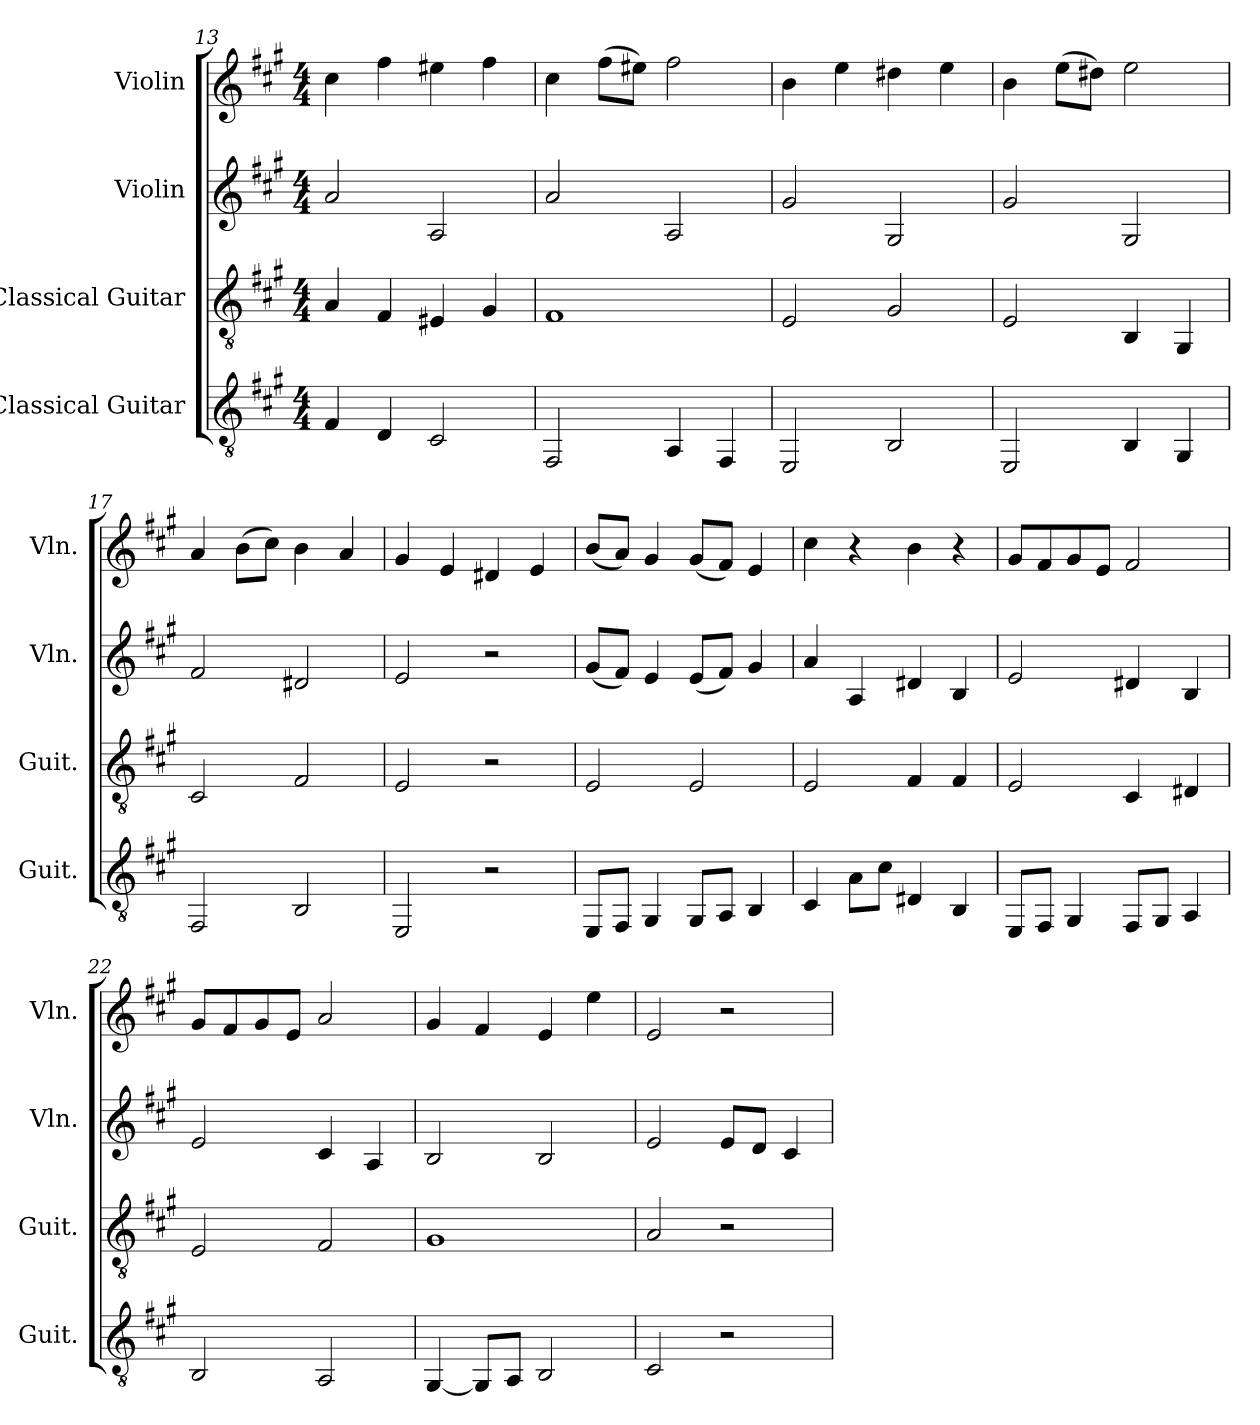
**kern	**kern	**kern	**kern
*part4	*part3	*part2	*part1
*staff4	*staff3	*staff2	*staff1
*I"Classical Guitar	*I"Classical Guitar	*I"Violin	*I"Violin
*I'Guit.	*I'Guit.	*I'Vln.	*I'Vln.
*clefGv2	*clefGv2	*clefG2	*clefG2
*k[f#c#g#]	*k[f#c#g#]	*k[f#c#g#]	*k[f#c#g#]
*M4/4	*M4/4	*M4/4	*M4/4
=13	=13	=13	=13
4F#/	4A/	2a/	4cc#\
4D/	4F#/	.	4ff#\
2C#/	4E#X/	2A/	4ee#X\
.	4G#/	.	4ff#\
=14	=14	=14	=14
2FF#/	1F#	2a/	4cc#\
.	.	.	(8ff#\L
.	.	.	8ee#X\J)
4AA/	.	2A/	2ff#\
4FF#/	.	.	.
=15	=15	=15	=15
2EE/	2E/	2g#/	4b\
.	.	.	4ee\
2BB/	2G#/	2G#/	4dd#X\
.	.	.	4ee\
!!LO:PB:g=z
=16	=16	=16	=16
2EE/	2E/	2g#/	4b\
.	.	.	(8ee\L
.	.	.	8dd#X\J)
4BB/	4BB/	2G#/	2ee\
4GG#/	4GG#/	.	.
=17	=17	=17	=17
2FF#/	2C#/	2f#/	4a/
.	.	.	(8b\L
.	.	.	8cc#\J)
2BB/	2F#/	2d#X/	4b\
.	.	.	4a/
=18	=18	=18	=18
2EE/	2E/	2e/	4g#/
.	.	.	4e/
2r	2r	2r	4d#X/
.	.	.	4e/
=19	=19	=19	=19
8EE/L	2E/	(8g#/L	(8b/L
8FF#/J	.	8f#/J)	8a/J)
4GG#/	.	4e/	4g#/
8GG#/L	2E/	(8e/L	(8g#/L
8AA/J	.	8f#/J)	8f#/J)
4BB/	.	4g#/	4e/
=20	=20	=20	=20
4C#/	2E/	4a/	4cc#\
8A\L	.	4A/	4r
8c#\J	.	.	.
4D#X/	4F#/	4d#X/	4b\
4BB/	4F#/	4B/	4r
!!LO:LB:g=z
=21	=21	=21	=21
8EE/L	2E/	2e/	8g#/L
8FF#/J	.	.	8f#/
4GG#/	.	.	8g#/
.	.	.	8e/J
8FF#/L	4C#/	4d#X/	2f#/
8GG#/J	.	.	.
4AA/	4D#X/	4B/	.
=22	=22	=22	=22
2BB/	2E/	2e/	8g#/L
.	.	.	8f#/
.	.	.	8g#/
.	.	.	8e/J
2AA/	2F#/	4c#/	2a/
.	.	4A/	.
=23	=23	=23	=23
[4GG#/	1G#	2B/	4g#/
8GG#/L]	.	.	4f#/
8AA/J	.	.	.
2BB/	.	2B/	4e/
.	.	.	4ee\
=24	=24	=24	=24
2C#/	2A/	2e/	2e/
2r	2r	8e/L	2r
.	.	8d/J	.
.	.	4c#/	.
=	=	=	=
*-	*-	*-	*-
